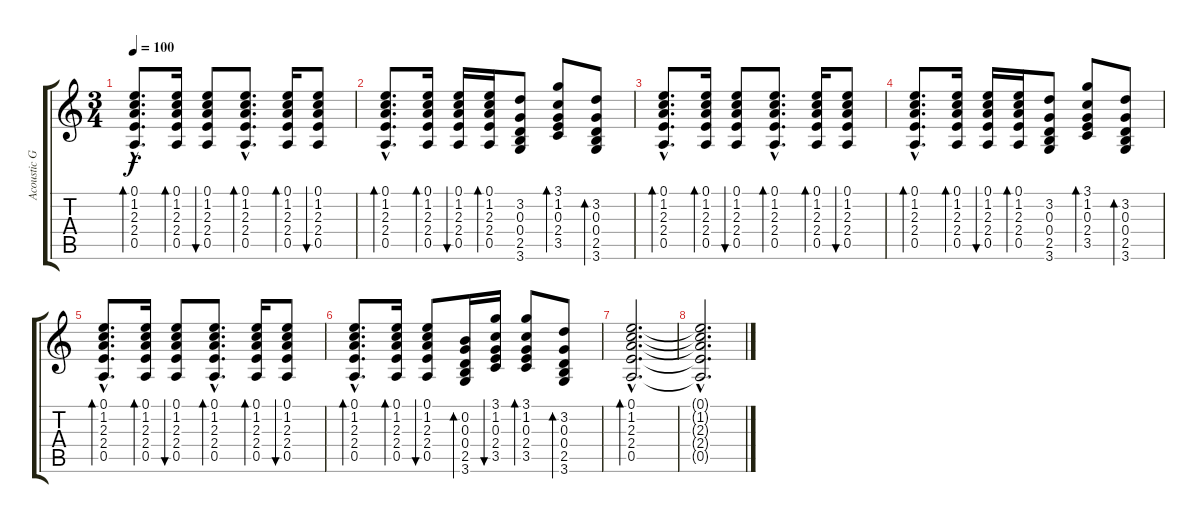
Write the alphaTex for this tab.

\track ("Acoustic Guitar" "Acoustic G") {instrument acousticguitarsteel}
\staff {score tabs}
\tuning (E4 B3 G3 D3 A2 E2) {hide}
\ts (3 4)
\tempo 100
\clef g2
\ks c
(0.1{hac} 1.2{hac} 2.3{hac} 2.4{hac} 0.5{hac}).8{d bd 60 dy f} (0.1 1.2 2.3 2.4 0.5).16{bd 60} (0.1 1.2 2.3 2.4 0.5).8{bu 60} (0.1{hac} 1.2{hac} 2.3{hac} 2.4{hac} 0.5{hac}).8{d bd 60} (0.1 1.2 2.3 2.4 0.5).16{bd 60} (0.1 1.2 2.3 2.4 0.5).8{bu 60} |
(0.1{hac} 1.2{hac} 2.3{hac} 2.4{hac} 0.5{hac}).8{d bd 60} (0.1 1.2 2.3 2.4 0.5).16{bd 60} (0.1 1.2 2.3 2.4 0.5).16{bu 60} (0.1 1.2 2.3 2.4 0.5).16{bd 60} (3.2 0.3 0.4 2.5 3.6).8 (3.1 1.2 0.3 2.4 3.5).8{bd 60} (3.2 0.3 0.4 2.5 3.6).8{bd 60} |
(0.1{hac} 1.2{hac} 2.3{hac} 2.4{hac} 0.5{hac}).8{d bd 60} (0.1 1.2 2.3 2.4 0.5).16{bd 60} (0.1 1.2 2.3 2.4 0.5).8{bu 60} (0.1{hac} 1.2{hac} 2.3{hac} 2.4{hac} 0.5{hac}).8{d bd 60} (0.1 1.2 2.3 2.4 0.5).16{bd 60} (0.1 1.2 2.3 2.4 0.5).8{bu 60} |
(0.1{hac} 1.2{hac} 2.3{hac} 2.4{hac} 0.5{hac}).8{d bd 60} (0.1 1.2 2.3 2.4 0.5).16{bd 60} (0.1 1.2 2.3 2.4 0.5).16{bu 60} (0.1 1.2 2.3 2.4 0.5).16{bd 60} (3.2 0.3 0.4 2.5 3.6).8 (3.1 1.2 0.3 2.4 3.5).8{bd 60} (3.2 0.3 0.4 2.5 3.6).8{bd 60} |
(0.1{hac} 1.2{hac} 2.3{hac} 2.4{hac} 0.5{hac}).8{d bd 60} (0.1 1.2 2.3 2.4 0.5).16{bd 60} (0.1 1.2 2.3 2.4 0.5).8{bu 60} (0.1{hac} 1.2{hac} 2.3{hac} 2.4{hac} 0.5{hac}).8{d bd 60} (0.1 1.2 2.3 2.4 0.5).16{bd 60} (0.1 1.2 2.3 2.4 0.5).8{bu 60} |
(0.1{hac} 1.2{hac} 2.3{hac} 2.4{hac} 0.5{hac}).8{d bd 60} (0.1 1.2 2.3 2.4 0.5).16{bd 60} (0.1 1.2 2.3 2.4 0.5).8{bu 60} (0.2 0.3 0.4 2.5 3.6).16{bd 60} (3.1 1.2 0.3 2.4 3.5).16{bu 60} (3.1 1.2 0.3 2.4 3.5).8{bd 60} (3.2 0.3 0.4 2.5 3.6).8{bd 60} |
(0.1{hac} 1.2{hac} 2.3{hac} 2.4{hac} 0.5{hac}).2{d bd 60} |
(0.1{hac t} 1.2{hac t} 2.3{hac t} 2.4{hac t} 0.5{hac t}).2{d}
